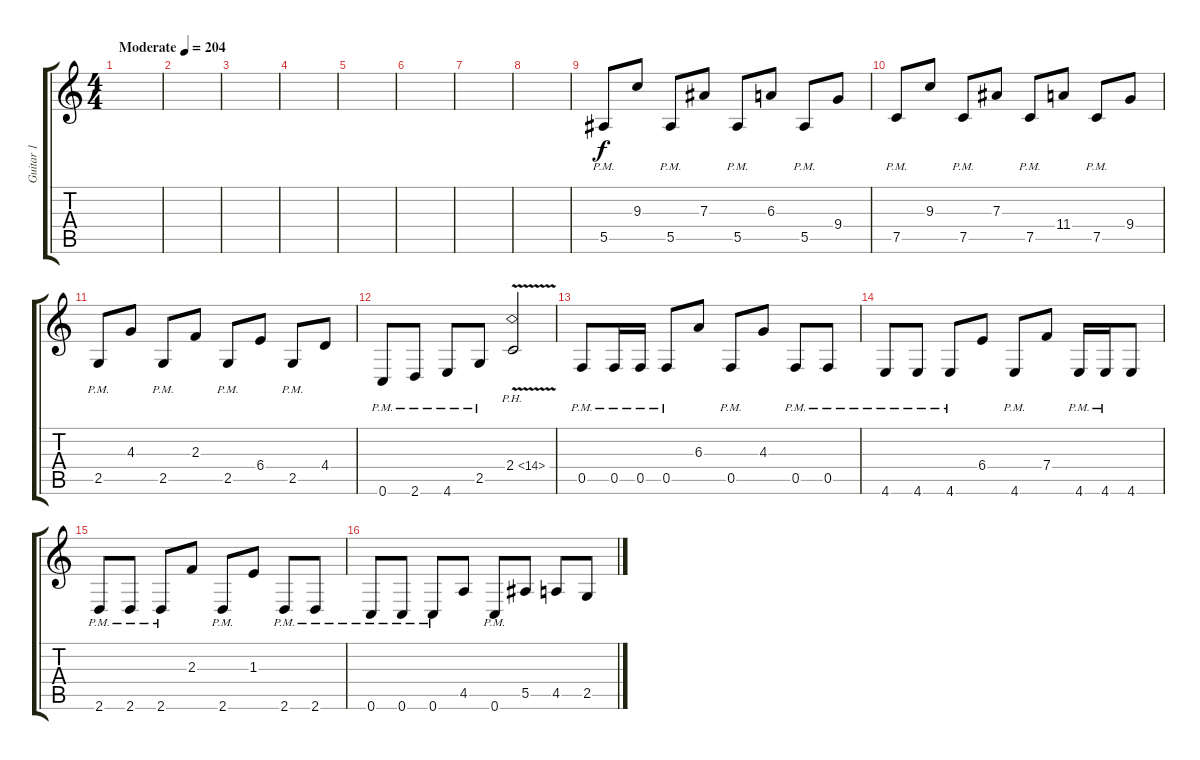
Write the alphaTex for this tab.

\track ("Guitar 1" "Guitar 1") {instrument distortionguitar}
\staff {score tabs}
\tuning (C4 G3 Eb3 Bb2 F2 C2) {hide}
\ts (4 4)
\tempo (204 "Moderate")
\clef g2
\ks c
|
|
|
|
|
|
|
|
5.5{pm}.8 9.3.8 5.5{pm}.8 7.3.8 5.5{pm}.8 6.3.8 5.5{pm}.8 9.4.8 |
7.5{pm}.8 9.3.8 7.5{pm}.8 7.3.8 7.5{pm}.8 11.4.8 7.5{pm}.8 9.4.8 |
2.5{pm}.8 4.3.8 2.5{pm}.8 2.3.8 2.5{pm}.8 6.4.8 2.5{pm}.8 4.4.8 |
0.6{pm}.8 2.6{pm}.8 4.6{pm}.8 2.5{pm}.8 2.4{ph 12 v}.2 |
0.5{pm}.8 0.5{pm}.16 0.5{pm}.16 0.5{pm}.8 6.3.8 0.5{pm}.8 4.3.8 0.5{pm}.8 0.5{pm}.8 |
4.6{pm}.8 4.6{pm}.8 4.6{pm}.8 6.4.8 4.6{pm}.8 7.4.8 4.6{pm}.16 4.6{pm}.16 4.6.8 |
2.6{pm}.8 2.6{pm}.8 2.6{pm}.8 2.3.8 2.6{pm}.8 1.3.8 2.6{pm}.8 2.6{pm}.8 |
0.6{pm}.8 0.6{pm}.8 0.6{pm}.8 4.5.8 0.6{pm}.8 5.5.8 4.5.8 2.5.8
